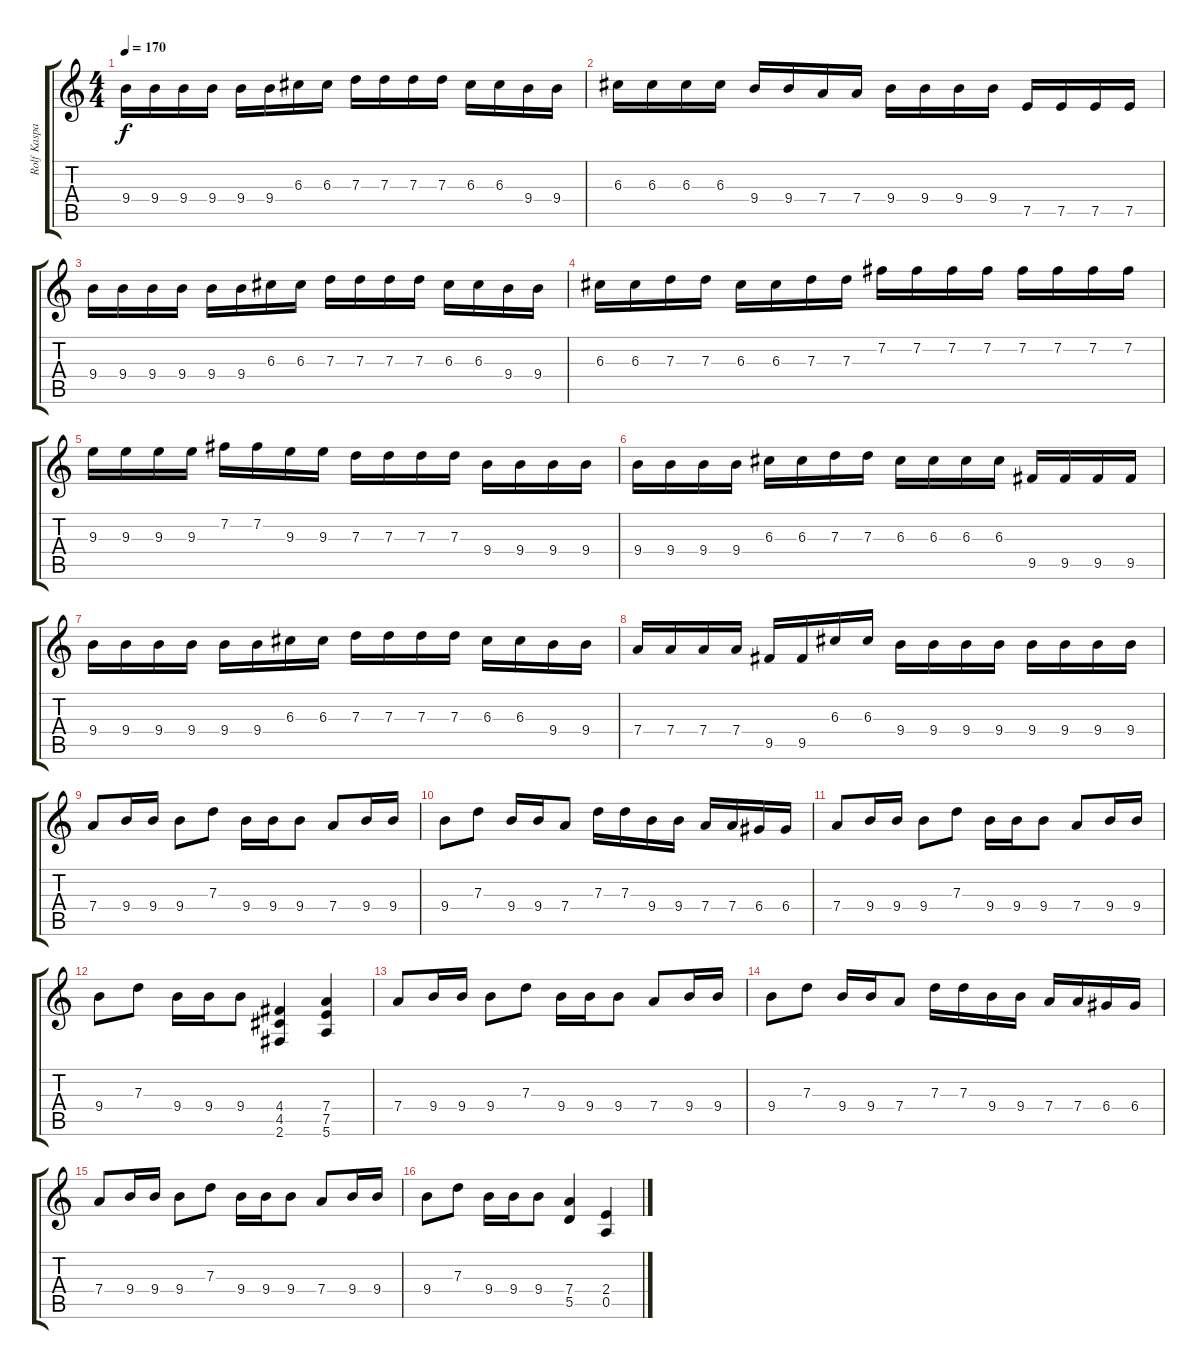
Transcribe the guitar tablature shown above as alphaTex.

\track ("Rolf Kasparek" "Rolf Kaspa") {instrument distortionguitar}
\staff {score tabs}
\tuning (E4 B3 G3 D3 A2 E2) {hide}
\ts (4 4)
\tempo 170
\clef g2
\ks c
9.4.16{dy f} 9.4.16 9.4.16 9.4.16 9.4.16 9.4.16 6.3.16 6.3.16 7.3.16 7.3.16 7.3.16 7.3.16 6.3.16 6.3.16 9.4.16 9.4.16 |
6.3.16 6.3.16 6.3.16 6.3.16 9.4.16 9.4.16 7.4.16 7.4.16 9.4.16 9.4.16 9.4.16 9.4.16 7.5.16 7.5.16 7.5.16 7.5.16 |
9.4.16 9.4.16 9.4.16 9.4.16 9.4.16 9.4.16 6.3.16 6.3.16 7.3.16 7.3.16 7.3.16 7.3.16 6.3.16 6.3.16 9.4.16 9.4.16 |
6.3.16 6.3.16 7.3.16 7.3.16 6.3.16 6.3.16 7.3.16 7.3.16 7.2.16 7.2.16 7.2.16 7.2.16 7.2.16 7.2.16 7.2.16 7.2.16 |
9.3.16 9.3.16 9.3.16 9.3.16 7.2.16 7.2.16 9.3.16 9.3.16 7.3.16 7.3.16 7.3.16 7.3.16 9.4.16 9.4.16 9.4.16 9.4.16 |
9.4.16 9.4.16 9.4.16 9.4.16 6.3.16 6.3.16 7.3.16 7.3.16 6.3.16 6.3.16 6.3.16 6.3.16 9.5.16 9.5.16 9.5.16 9.5.16 |
9.4.16 9.4.16 9.4.16 9.4.16 9.4.16 9.4.16 6.3.16 6.3.16 7.3.16 7.3.16 7.3.16 7.3.16 6.3.16 6.3.16 9.4.16 9.4.16 |
7.4.16 7.4.16 7.4.16 7.4.16 9.5.16 9.5.16 6.3.16 6.3.16 9.4.16 9.4.16 9.4.16 9.4.16 9.4.16 9.4.16 9.4.16 9.4.16 |
7.4.8 9.4.16 9.4.16 9.4.8 7.3.8 9.4.16 9.4.16 9.4.8 7.4.8 9.4.16 9.4.16 |
9.4.8 7.3.8 9.4.16 9.4.16 7.4.8 7.3.16 7.3.16 9.4.16 9.4.16 7.4.16 7.4.16 6.4.16 6.4.16 |
7.4.8 9.4.16 9.4.16 9.4.8 7.3.8 9.4.16 9.4.16 9.4.8 7.4.8 9.4.16 9.4.16 |
9.4.8 7.3.8 9.4.16 9.4.16 9.4.8 (4.4 4.5 2.6).4 (7.4 7.5 5.6).4 |
7.4.8 9.4.16 9.4.16 9.4.8 7.3.8 9.4.16 9.4.16 9.4.8 7.4.8 9.4.16 9.4.16 |
9.4.8 7.3.8 9.4.16 9.4.16 7.4.8 7.3.16 7.3.16 9.4.16 9.4.16 7.4.16 7.4.16 6.4.16 6.4.16 |
7.4.8 9.4.16 9.4.16 9.4.8 7.3.8 9.4.16 9.4.16 9.4.8 7.4.8 9.4.16 9.4.16 |
9.4.8 7.3.8 9.4.16 9.4.16 9.4.8 (7.4 5.5).4 (2.4 0.5).4
